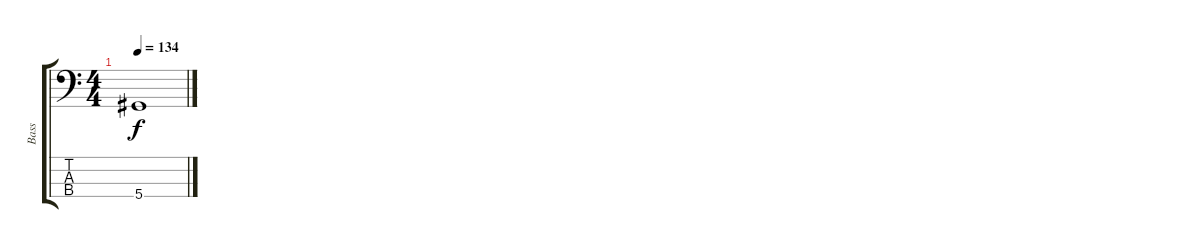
\track ("Bass" "Bass") {instrument electricbasspick}
\staff {score tabs}
\tuning (Gb2 Db2 Ab1 Eb1) {hide}
\ts (4 4)
\tempo 134
\clef f4
\ks c
5.4{t}.1{dy f}
